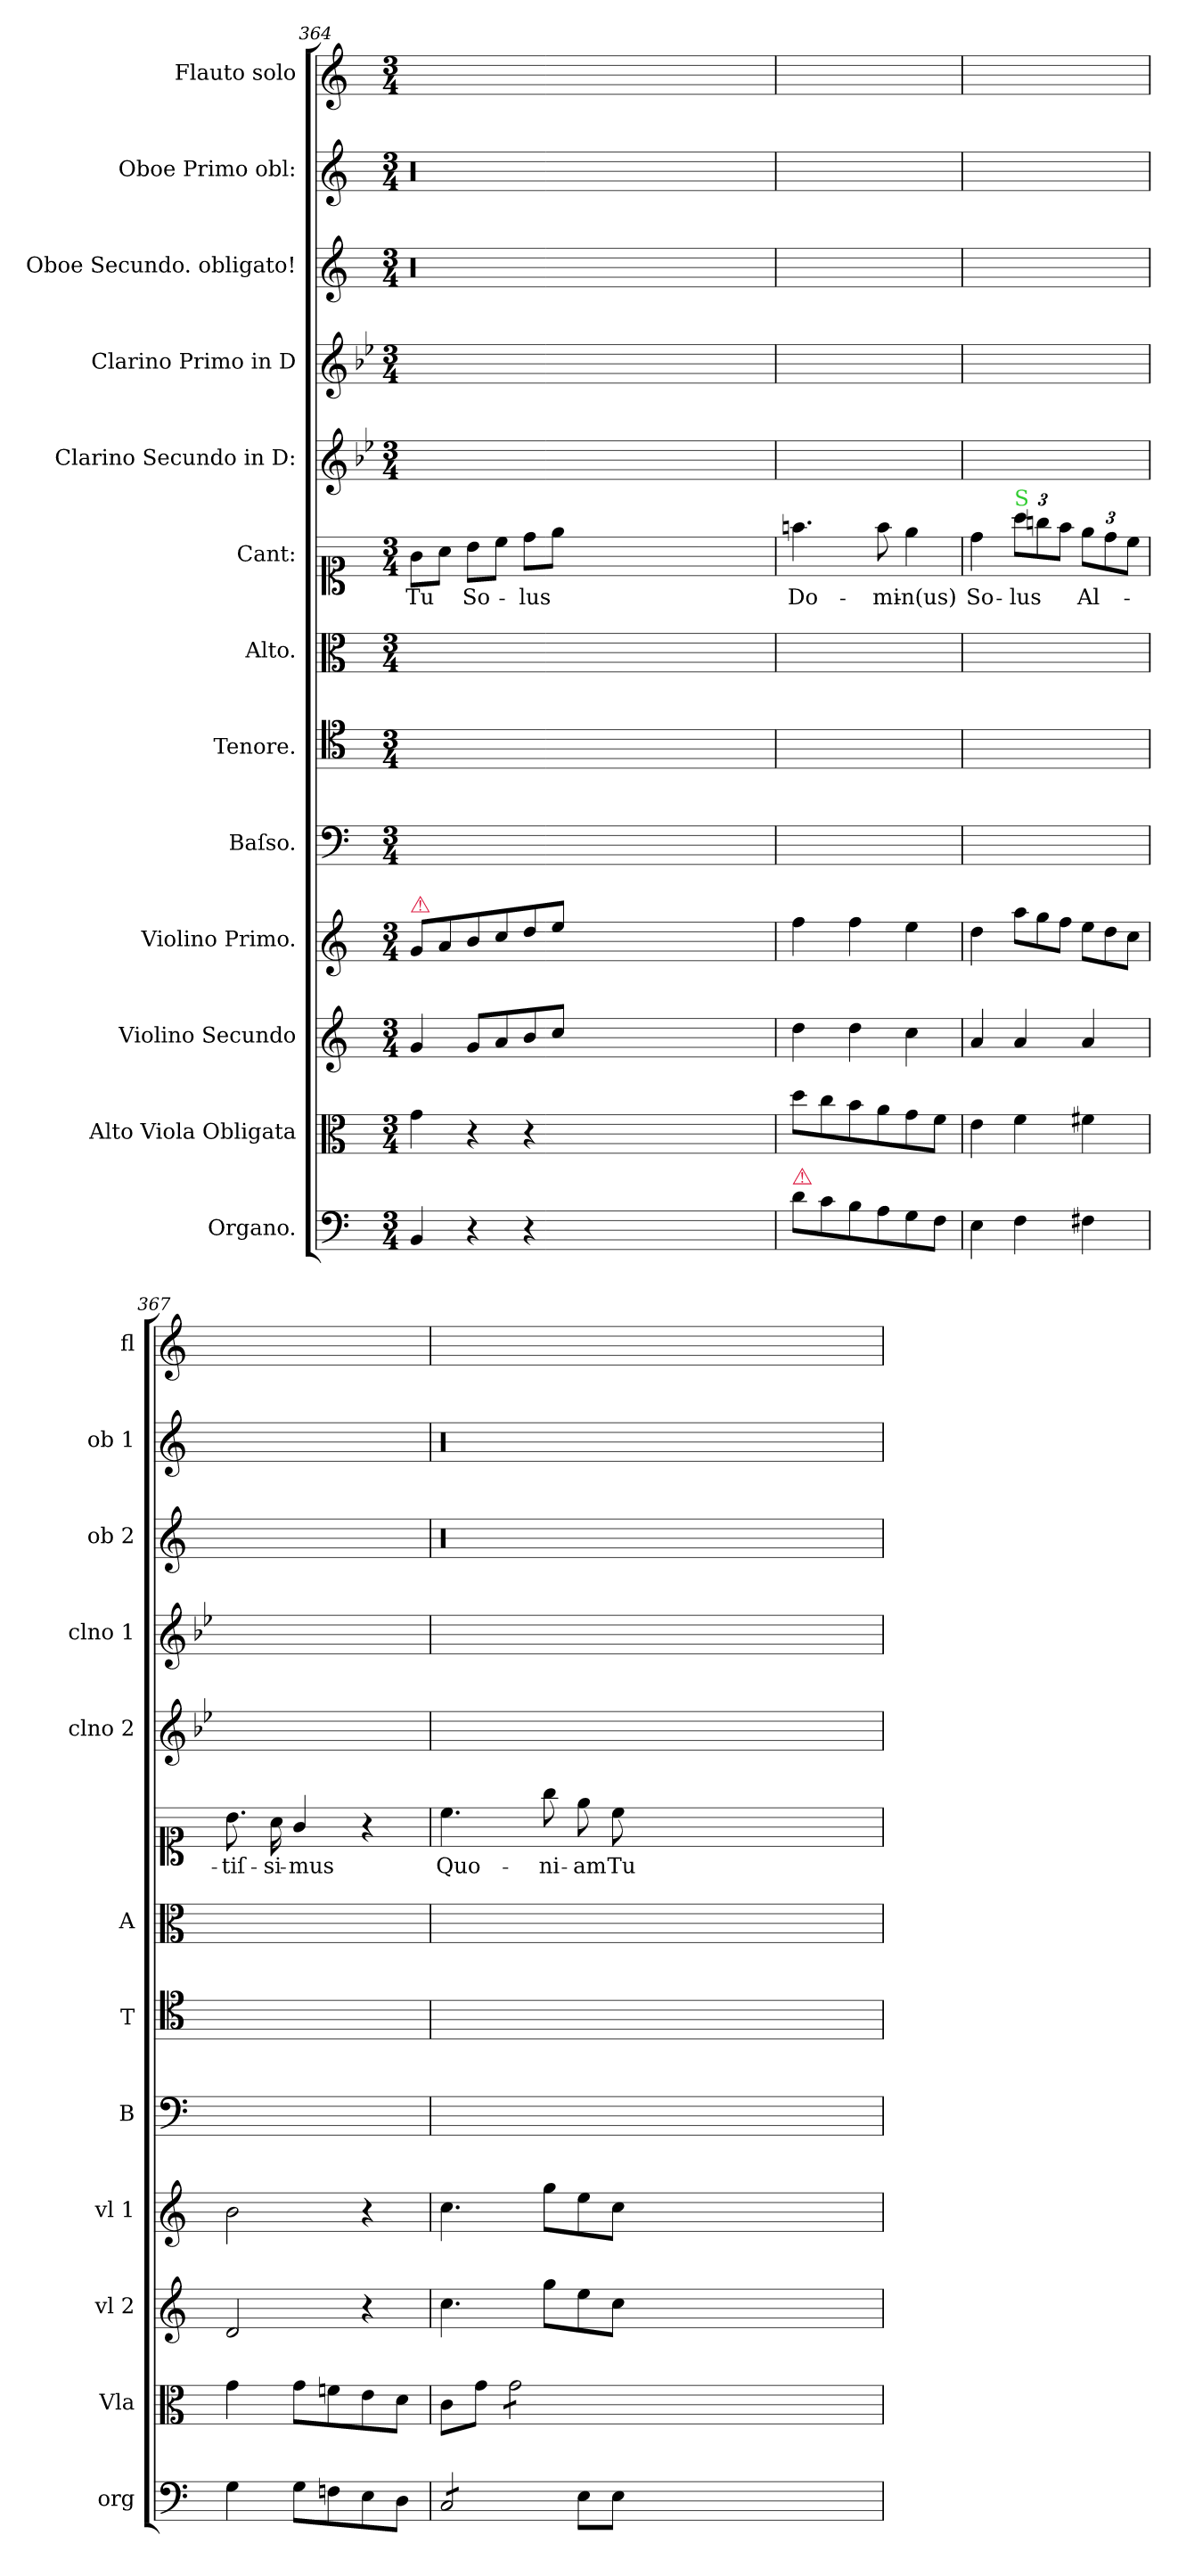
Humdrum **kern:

**kern	**kern	**kern	**kern	**kern	**kern	**kern	**kern	**text	**kern	**kern	**kern	**kern	**kern
*part13	*part12	*part11	*part10	*part9	*part8	*part7	*part6	*part6	*part5	*part4	*part3	*part2	*part1
*staff13	*staff12	*staff11	*staff10	*staff9	*staff8	*staff7	*staff6	*staff6	*staff5	*staff4	*staff3	*staff2	*staff1
*I"Organo.	*I"Alto Viola Obligata	*I"Violino Secundo	*I"Violino Primo.	*I"Baſso.	*I"Tenore.	*I"Alto.	*I"Cant:	*	*I"Clarino Secundo in D:	*I"Clarino Primo in D	*I"Oboe Secundo. obligato!	*I"Oboe Primo obl:	*I"Flauto solo
*I'org	*I'Vla	*I'vl 2	*I'vl 1	*I'B	*I'T	*I'A	*	*	*I'clno 2	*I'clno 1	*I'ob 2	*I'ob 1	*I'fl
*clefF4	*clefC3	*clefG2	*clefG2	*clefF4	*clefC4	*clefC3	*clefC1	*	*clefG2	*clefG2	*clefG2	*clefG2	*clefG2
*	*	*	*	*	*	*	*	*	*ITrd-1c-2	*ITrd-1c-2	*	*	*
*k[]	*k[]	*k[]	*k[]	*k[]	*k[]	*k[]	*k[]	*	*k[]	*k[]	*k[]	*k[]	*k[]
*C:	*C:	*C:	*C:	*C:	*C:	*C:	*C:	*	*C:	*C:	*C:	*C:	*C:
*M3/4	*M3/4	*M3/4	*M3/4	*M3/4	*M3/4	*M3/4	*M3/4	*	*M3/4	*M3/4	*M3/4	*M3/4	*M3/4
=364	=364	=364	=364	=364	=364	=364	=364	=364	=364	=364	=364	=364	=364
!	!	!	!LO:TX:a:color=crimson:t=⚠	!	!	!	!	!	!	!	!	!	!
!	!	!	!	!	!	!	!	!	!	!	!LO:N:vis=00	!LO:N:vis=00	!
4BB/	4g\	4g/	8g/L	2.ryy	2.ryy	2.ryy	8g\L	Tu	2.ryy	2.ryy	0.r	0.r	2.ryy
.	.	.	8a/	.	.	.	8a\J	.	.	.	.	.	.
4r	4r	8g/L	8b/	.	.	.	8b\L	So-	.	.	.	.	.
.	.	8a/	8cc/	.	.	.	8cc\J	.	.	.	.	.	.
4r	4r	8b/	8dd/	.	.	.	8dd\L	-lus	.	.	.	.	.
.	.	8cc/J	8ee/J	.	.	.	8ee\J	.	.	.	.	.	.
0ryy	0ryy	0ryy	0ryy	0ryy	0ryy	0ryy	0ryy	.	0ryy	0ryy	.	.	0ryy
4ryy	4ryy	4ryy	4ryy	4ryy	4ryy	4ryy	4ryy	.	4ryy	4ryy	.	.	4ryy
=365	=365	=365	=365	=365	=365	=365	=365	=365	=365	=365	=365	=365	=365
!LO:TX:a:color=crimson:t=⚠	!	!	!	!	!	!	!	!	!	!	!	!	!
8d\L	8dd\L	4dd\	4ff\	2.ryy	2.ryy	2.ryy	4.ffn\	Do-	2.ryy	2.ryy	2.ryy	2.ryy	2.ryy
8c\	8cc\	.	.	.	.	.	.	.	.	.	.	.	.
8B\	8b\	4dd\	4ff\	.	.	.	.	.	.	.	.	.	.
8A\	8a\	.	.	.	.	.	8ff\	-mi-	.	.	.	.	.
8G\	8g\	4cc\	4ee\	.	.	.	4ee\	-n(us)	.	.	.	.	.
8F\J	8f\J	.	.	.	.	.	.	.	.	.	.	.	.
=366	=366	=366	=366	=366	=366	=366	=366	=366	=366	=366	=366	=366	=366
4E\	4e\	4a/	4dd\	2.ryy	2.ryy	2.ryy	4dd\	So-	2.ryy	2.ryy	2.ryy	2.ryy	2.ryy
*	*	*	*Xtuplet	*	*	*	*	*	*	*	*	*	*
!	!	!	!	!	!	!	!LO:TX:a:color=limegreen:t=S	!	!	!	!	!	!
4F\	4f\	4a/	12aa\L	.	.	.	12aa\L	-lus	.	.	.	.	.
.	.	.	12gg\	.	.	.	12ggn\	.	.	.	.	.	.
.	.	.	12ff\J	.	.	.	12ff\J	.	.	.	.	.	.
4F#X\	4f#X\	4a/	12ee\L	.	.	.	12ee\L	Al-	.	.	.	.	.
.	.	.	12dd\	.	.	.	12dd\	.	.	.	.	.	.
.	.	.	12cc\J	.	.	.	12cc\J	.	.	.	.	.	.
=367	=367	=367	=367	=367	=367	=367	=367	=367	=367	=367	=367	=367	=367
4G\	4g\	2d/	2b\	2.ryy	2.ryy	2.ryy	8.b\	-tiſ-	2.ryy	2.ryy	2.ryy	2.ryy	2.ryy
.	.	.	.	.	.	.	16a\	-si-	.	.	.	.	.
8G\L	8g\L	.	.	.	.	.	4g/	-mus	.	.	.	.	.
8Fn\	8fn\	.	.	.	.	.	.	.	.	.	.	.	.
8E\	8e\	4r	4r	.	.	.	4r	.	.	.	.	.	.
8D\J	8d\J	.	.	.	.	.	.	.	.	.	.	.	.
=368	=368	=368	=368	=368	=368	=368	=368	=368	=368	=368	=368	=368	=368
!	!	!	!	!	!	!	!	!	!	!	!LO:N:vis=00	!LO:N:vis=00	!
*tremolo	*	*	*	*	*	*	*	*	*	*	*	*	*
8C/L	8c\L	4.cc\	4.cc\	2.ryy	2.ryy	2.ryy	4.cc\	Quo-	2.ryy	2.ryy	0.r	0.r	2.ryy
8C/	8g\J	.	.	.	.	.	.	.	.	.	.	.	.
!	!LO:TX:a:color=crimson:t=⚠	!	!	!	!	!	!	!	!	!	!	!	!
*	*tremolo	*	*	*	*	*	*	*	*	*	*	*	*
8C/	8g\L	.	.	.	.	.	.	.	.	.	.	.	.
8C/J	8g\	8gg\L	8gg\L	.	.	.	8gg\	-ni-	.	.	.	.	.
*Xtremolo	*	*	*	*	*	*	*	*	*	*	*	*	*
8E\L	8g\	8ee\	8ee\	.	.	.	8ee\	-am	.	.	.	.	.
8E\J	8g\J	8cc\J	8cc\J	.	.	.	8cc\	Tu	.	.	.	.	.
*	*Xtremolo	*	*	*	*	*	*	*	*	*	*	*	*
0ryy	0ryy	0ryy	0ryy	0ryy	0ryy	0ryy	0ryy	.	0ryy	0ryy	.	.	0ryy
4ryy	4ryy	4ryy	4ryy	4ryy	4ryy	4ryy	4ryy	.	4ryy	4ryy	.	.	4ryy
=	=	=	=	=	=	=	=	=	=	=	=	=	=
*-	*-	*-	*-	*-	*-	*-	*-	*-	*-	*-	*-	*-	*-
